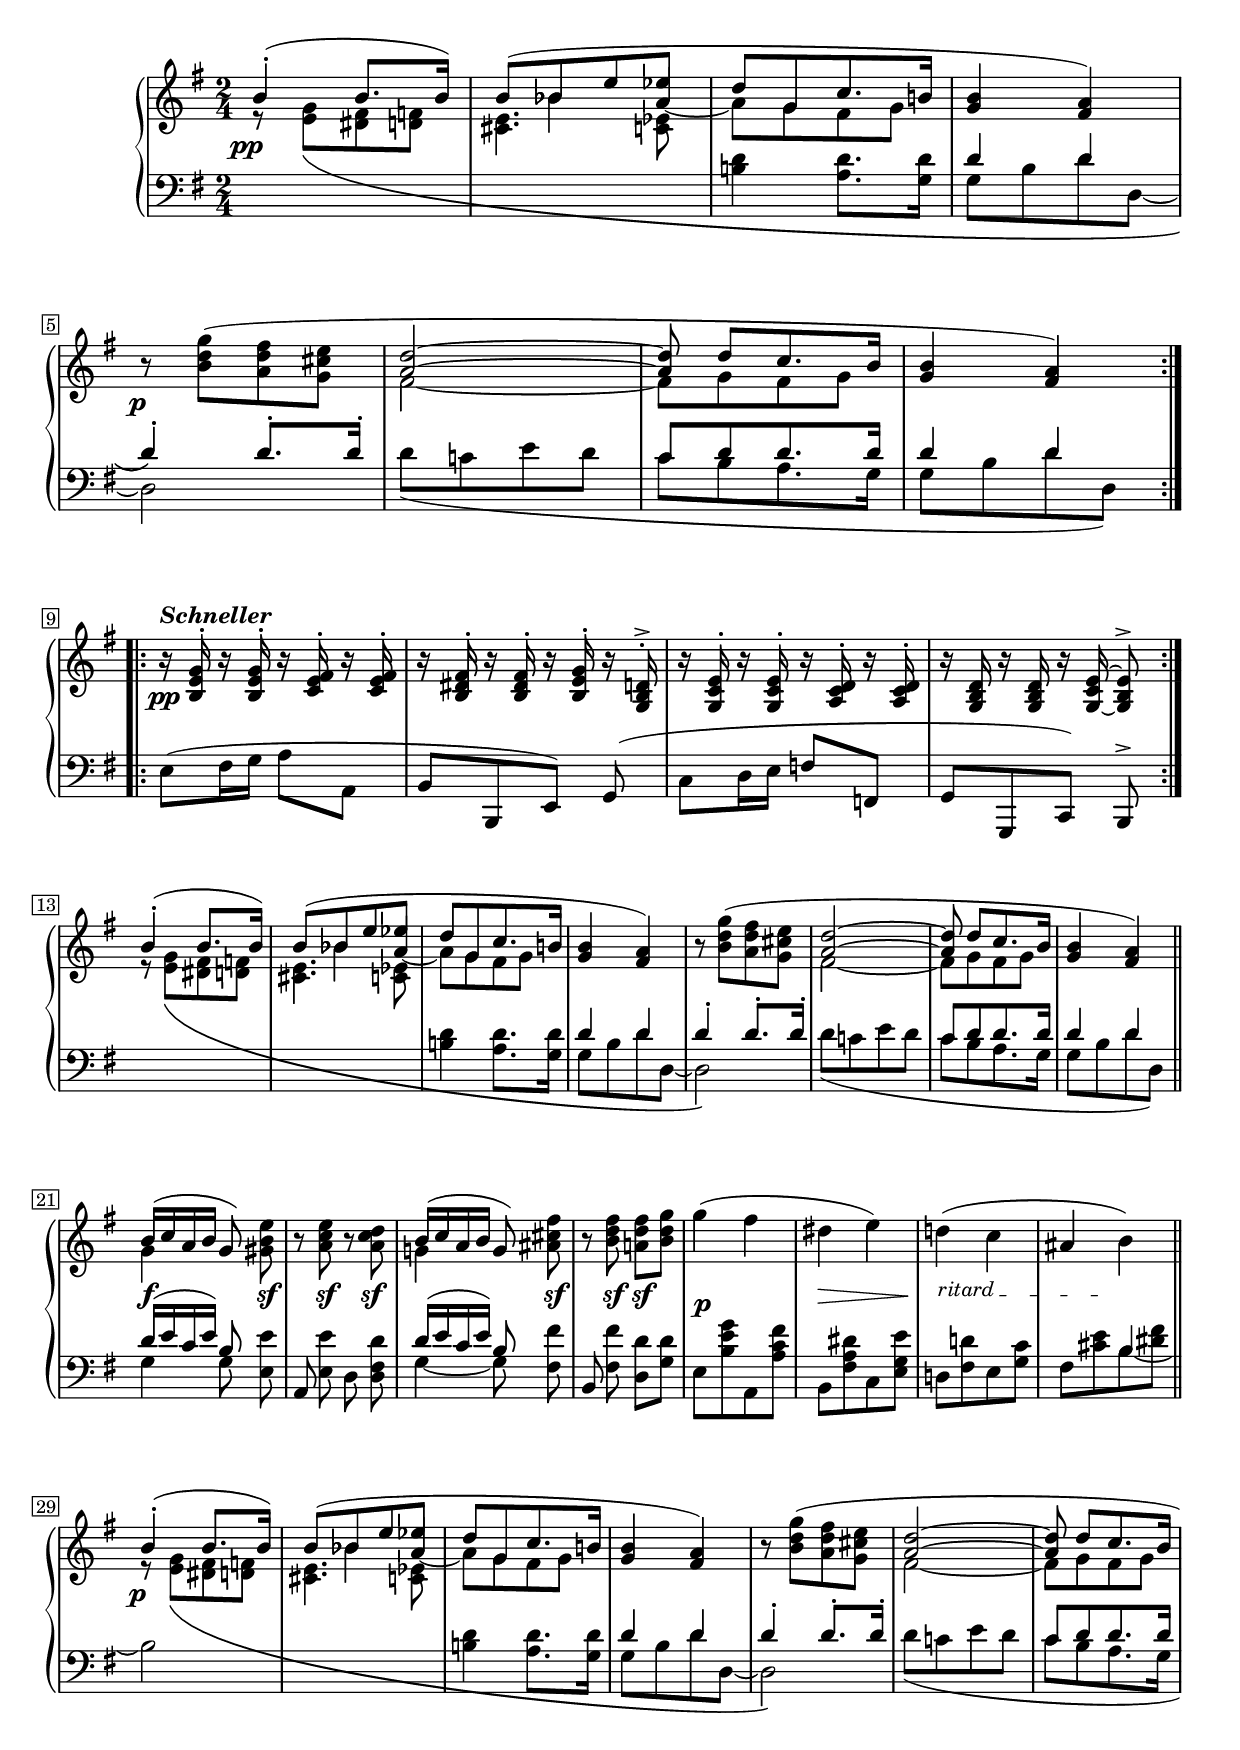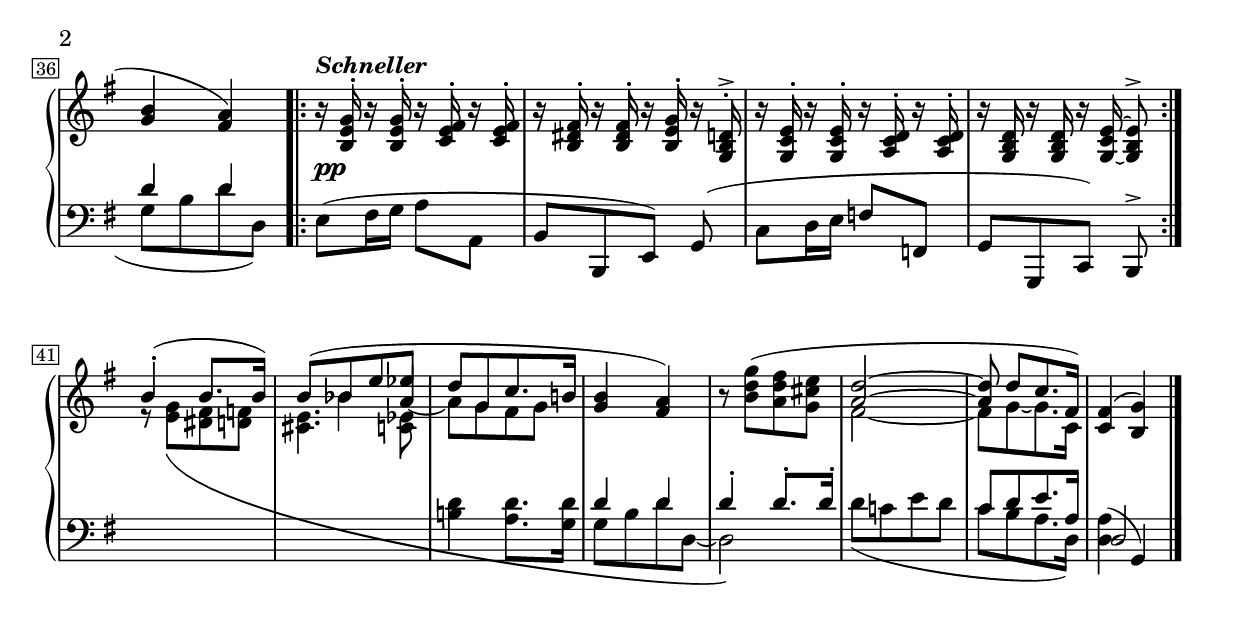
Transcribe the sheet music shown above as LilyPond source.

Global = {
  \key e \minor
  \time 2/4
  \include "../global.ly"
}

bottom = \change Staff = "lower"
ritardando = { \override TextSpanner.bound-details.left.text = \markup { \small "ritard " } }
top = \change Staff = "upper"

refrainSopran = {
  %1
  \fixed c' {
  | \stemUp b4^.( b8. b16)
  | b8[( bes e' ees']
  | \stemUp d'[ g c'8. b!16]
  | <g b>4 <fis a>)
  %5
  | r8 \stemDown <b d' g'>[( <a d' fis'> <g cis' e'>]
  | \stemUp <a d'>2~
  | <a d'>8 d'[ c'8. b16]
  | <g b>4 <fis a>)
  }
}

refrainAlto = {
  %1
  | s2
  | s8 bes4 \stemUp a4*1/2~
  | \stemDown a8[ g fis g]
  | s2
  %5
  | s2
  | fis~
  | fis8[ g fis g]
  | s2
}

refrainTenor = {
  | \change Staff = "upper"
    \stemDown
    e8\rest
    \shape #'((0 . 0) (0 . -5) (0 . -6) (0 . -6)) PhrasingSlur
    <e g>[_\( <dis fis> <d! f!>]
  | <cis e>4. <c! ees>8
  | \change Staff = "lower"
    \stemUp
    s2
  | d4 d
  %5
  | d4^.\) d8.^. d16^.
  | s2
  | c8[ d d8. d16]
  | d4 d
}

refrainBass = {
  %1
  | s2
  | s2
  \fixed c {
  |  <b! d'>4 <a d'>8.[ <g d'>16]
  |  g8[ b d' d~]
  %5
  |  d2
  |  d'8[_( c'! e' d']
  |  c'[ b a8. g16]
  |  g8[ b d' d])
  }
}

Sopran = \context Voice = "one" \relative c' {
  \voiceOne
  \override MultiMeasureRest.staff-position = #0
  \override Rest.staff-position = #0
  %1
  \repeat volta 2 { \refrainSopran }
  \break
  | \tempo \markup { \bold\italic Schneller }
    r16 <b e g>^. r <b e g>^. r <c e fis>^. r <c e fis>^.
  | r <b dis fis>^. r <b dis fis>^. r <b e g>^. r <g b d!>^.^>
  | r <g c e>^. r <g c e>^. r <a c d>^. r <a c d>^.
  | r <g b d> r <g b d> r \autoBeamOff <g_~ c e^~> <g b e>8^> \autoBeamOn
  \break
  \refrainSopran
  \bar "||"
  \break
  | b'16[( c a b] g8) s8
  | s2
  | b16[( c a b] g8) s8
  | s2
  %25
  | \stemDown g'4( fis
  | dis e)
  | d!( c
  | \stemUp ais \stemDown b)
  \bar "||"
  \break
  \refrainSopran
  \repeat volta 2 {
  | \tempo \markup { \bold\italic Schneller }
    r16 <b, e g>^. r <b e g>^. r <c e fis>^. r <c e fis>^.
  | r <b dis fis>^. r <b dis fis>^. r <b e g>^. r <g b d!>^.^>
  | r <g c e>^. r <g c e>^. r <a c d>^. r <a c d>^.
  %40
  | r <g b d> r <g b d> r \autoBeamOff <g_~ c e^~> <g b e>8^> \autoBeamOn
  }
  \break
  \fixed c' {
  | \stemUp b4^.( b8. b16)
  | b8[( bes e' ees']
  | \stemUp d'[ g c'8. b!16]
  | <g b>4 <fis a>)
  %45
  | r8 \stemDown <b d' g'>[( <a d' fis'> <g cis' e'>]
  | \stemUp <a d'>2~
  | <a d'>8 d'[ c'8. fis16])
  | <c fis>4( <b, g>)
  }
  \fine
}

Alto = \context Voice = "two" \relative c'' {
  \voiceTwo
  \override MultiMeasureRest.staff-position = #0
  \override Rest.staff-position = #0
  %1
  \repeat volta 2 { \refrainAlto }
  | s2*4
  \refrainAlto
  | g4 s8 <gis b e>
  | r <a c e> r <a c d>
  | g!4 s8 <ais cis fis>
  | r <b d fis> <a d fis>[ <b d g>]
  %25
  | s2*4
  \refrainAlto
  %37
  | s2*5
  | s8 bes4 \stemUp a4*1/2~
  | \stemDown a8[ g fis g]
  %40
  | s2
  | s2
  | fis~
  | fis8[ g~ g8. c,16]
  | s2
}

Tenor = \context Voice = "three" \relative c' {
  \voiceThree
  \override MultiMeasureRest.staff-position = #0
  \override Rest.staff-position = #0
  %1
  \repeat volta 2 { \refrainTenor }
  | s2*4
  | \refrainTenor
  %21
  | d16[( e c e]) b8 s
  | s2
  | d16[( e c e]) b8 s
  | s2*5
  | \refrainTenor
  %37
  | s2*4
  | \change Staff = "upper"
    \stemDown
    e8\rest
    \shape #'((0 . 0) (0 . -5) (0 . -6) (0 . -6)) PhrasingSlur
    <e g>[_\( <dis fis> <d! f!>]
  | <cis e>4. <c! ees>8
  | \change Staff = "lower"
    \stemUp
    s2
  | d4 d
  | d4^.\) d8.^. d16^.
  | s2
  | c8[ d e8. a,16]
  | d,2
}

Bass = \context Voice = "four" \relative c {
  \voiceFour
  \override MultiMeasureRest.staff-position = #0
  \override Rest.staff-position = #0
  \slurUp
  %1
  \repeat volta 2 { \refrainBass }
  \repeat volta 2 {
  | e8[( fis16 g] a8[ a,]
  %10
  | \stemNeutral b[ b, e]) g(
  | c[ d16 e] f!8[ f,!]
  | g[ g, c]) b^>
  }
  \refrainBass
  \bar "||"
  | g''4 \autoBeamOff g8 <e e'>
  | \stemUp a, \stemDown <e' e'> d <d fis d'>
  | g4~ g8 <fis fis'>
  | \stemUp b, \stemDown <fis' fis'> <d d'>[ <g d'>]
  %25
  | e[ <b' e g> a, <a' c fis>]
  | b,[ <fis' a dis> c <e g e'>]
  | d![ <fis d'!> e <g c>]
    << {
  |   s4 b_~
  |   \stemDown b2 s2
    } \\ {
  |   fis8[ <cis' e> b <dis fis>]
  |   \refrainBass
    } >>
  %37
  | e,8[( fis16 g] a8[ a,]
  | \stemNeutral b[ b, e]) g(
  | c[ d16 e] f!8[ f,!]
  %40
  | g[ g, c]) b^>
  | s2
  | s2
  \fixed c {
  |  <b! d'>4 <a d'>8.[ <g d'>16]
  |  g8[ b d' d~]
  %45
  |  d2
  |  d'8[_( c'! e' d']
  |  c'[ b a8. d16])
  |  <d a>4( g,)
  }
  \fine
}

centerDynamics = {
  %1
  | s4-\markup { \hspace #-2 \dynamic pp } s4
  | s2*3
  | s4-\markup { \hspace #-1 \dynamic p } s4
  | s2*3
  | s4-\markup { \hspace #-1 \dynamic pp } s4
  | s2*11
  %21
  | s4\f s8 s\sf
  | s8 s\sf s s\sf
  | s8 s s s\sf
  | s8 s\sf s\sf s
  %25
  | s4-\markup { \hspace #0.2 \dynamic p } s4
  | s8\> s s s\!\ritardando
  | s\startTextSpan s4.
  | s8 s\stopTextSpan s4
  | s4-\markup { \hspace #-1 \dynamic p } s4
  %30
  | s2*7
  | s4-\markup { \dynamic pp } s4

}

\score {
  \new PianoStaff
  <<
    \accidentalStyle Score.piano
    \context Staff = "upper" <<
      \set Staff.midiInstrument = #"acoustic grand"
      \Global
      \clef treble
      \Sopran
      \Alto
    >>
    \context Dynamics <<
      \Global \centerDynamics
    >>
    \context Staff = "lower" <<
      \set Staff.midiInstrument = #"acoustic grand"
      \Global
      \clef bass
      \Tenor
      \Bass
    >>
  >>
  \header {
    %composer = "Robert Schumann"
    %opus = "Op. 15"
    title = \markup { "11. Fürchtenmachen" }
    subtitle = \markup {
      \column {
        \line { "(Frightening)" }
        % workaround to insert some vertical space after the subtitle
        \line { " " }
      }
    }
  }
  \layout {
    \context {
      \PianoStaff
      % More space between staves in the same PianoStaff
      %\override StaffGrouper.staff-staff-spacing.minimum-distance = 12
      \override TextScript.font-shape = #'italic
    }
  }
  \midi {
    \tempo 4 = 100
  }
}
